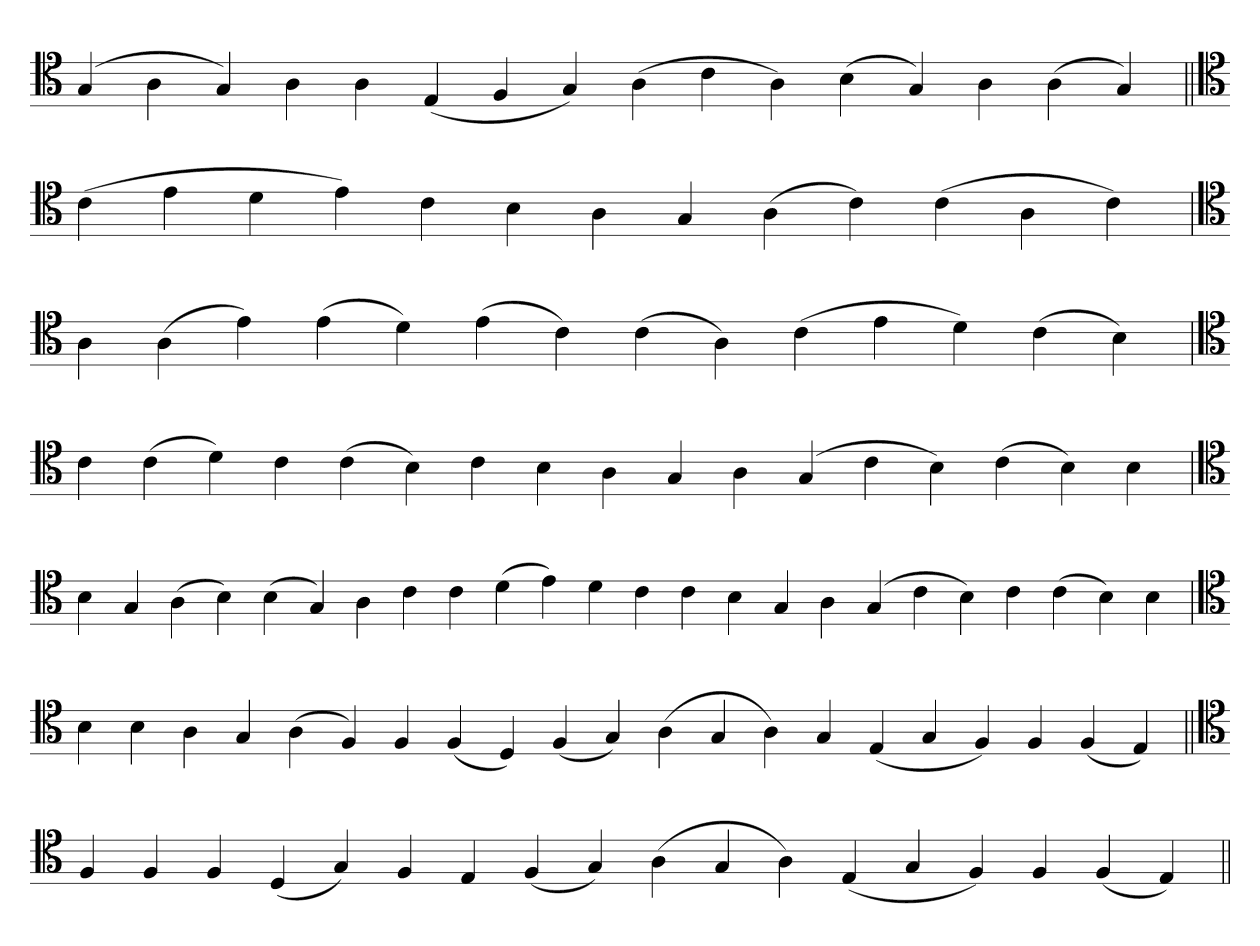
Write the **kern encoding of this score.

**kern
*part1
*staff1
*clefC4
=
(4G
4A
4G)
4A
4A
(4E
4F
4G)
(4A
4c
4A)
(4B
4G)
4A
(4A
4G)
=||
*clefC4
(4c
4e
4d
4e)
4c
4B
4A
4G
(4A
4c)
(4c
4A
4c)
=`
*clefC4
4A
(4A
4e)
(4e
4d)
(4e
4c)
(4c
4A)
(4c
4e
4d)
(4c
4B)
='
*clefC4
4c
(4c
4d)
4c
(4c
4B)
4c
4B
4A
4G
4A
(4G
4c
4B)
(4c
4B)
4B
=
*clefC4
4B
4G
(4A
4B)
(4B
4G)
4A
4c
4c
(4d
4e)
4d
4c
4c
4B
4G
4A
(4G
4c
4B)
4c
(4c
4B)
4B
='
*clefC4
4B
4B
4A
4G
(4A
4F)
4F
(4F
4D)
(4F
4G)
(4A
4G
4A)
4G
(4E
4G
4F)
4F
(4F
4E)
=||
*clefC4
4F
4F
4F
(4D
4G)
4F
4E
(4F
4G)
(4A
4G
4A)
(4E
4G
4F)
4F
(4F
4E)
=||
*-
